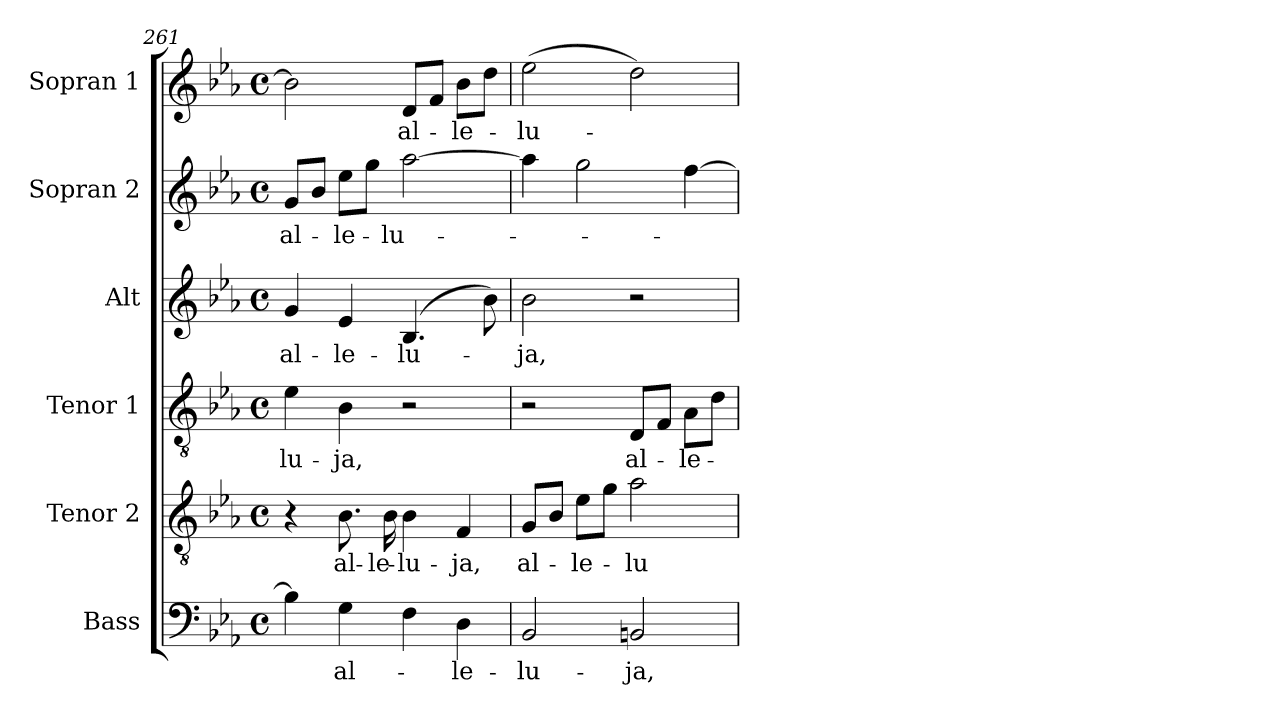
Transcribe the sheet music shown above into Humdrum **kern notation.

**kern	**text	**kern	**text	**kern	**text	**kern	**text	**kern	**text	**kern	**text
*part6	*part6	*part5	*part5	*part4	*part4	*part3	*part3	*part2	*part2	*part1	*part1
*staff6	*staff6	*staff5	*staff5	*staff4	*staff4	*staff3	*staff3	*staff2	*staff2	*staff1	*staff1
*I"Bass	*	*I"Tenor 2	*	*I"Tenor 1	*	*I"Alt	*	*I"Sopran 2	*	*I"Sopran 1	*
*I'B.	*	*I'T. 2	*	*I'T. 1	*	*I'A.	*	*I'S. 2	*	*I'S. 1	*
*clefF4	*	*clefGv2	*	*clefGv2	*	*clefG2	*	*clefG2	*	*clefG2	*
*k[b-e-a-]	*	*k[b-e-a-]	*	*k[b-e-a-]	*	*k[b-e-a-]	*	*k[b-e-a-]	*	*k[b-e-a-]	*
*E-:	*	*E-:	*	*E-:	*	*E-:	*	*E-:	*	*E-:	*
*M4/4	*	*M4/4	*	*M4/4	*	*M4/4	*	*M4/4	*	*M4/4	*
*met(c)	*	*met(c)	*	*met(c)	*	*met(c)	*	*met(c)	*	*met(c)	*
=261	=261	=261	=261	=261	=261	=261	=261	=261	=261	=261	=261
!	!	!	!	!	!LO:LY:b	!	!LO:LY:b	!	!LO:LY:b	!	!
4B-\]	.	4r	.	4e-\	-lu-	4g/	al-	8g/L	al-	2b-\]	.
.	.	.	.	.	.	.	.	8b-/J	.	.	.
!	!LO:LY:b	!	!LO:LY:b	!	!LO:LY:b	!	!LO:LY:b	!	!LO:LY:b	!	!
4G\	al-	8.B-\	al-	4B-\	-ja,	4e-/	-le-	8ee-\L	-le-	.	.
.	.	.	.	.	.	.	.	8gg\J	.	.	.
!	!	!	!LO:LY:b	!	!	!	!	!	!	!	!
.	.	16B-\	-le-	.	.	.	.	.	.	.	.
!	!	!	!LO:LY:b	!	!	!	!LO:LY:b	!	!LO:LY:b	!	!LO:LY:b
4F\	.	4B-\	-lu-	2r	.	(4.B-/	-lu-	[2aa-\	-lu-	8d/L	al-
.	.	.	.	.	.	.	.	.	.	8f/J	.
!	!LO:LY:b	!	!LO:LY:b	!	!	!	!	!	!	!	!LO:LY:b
4D\	-le-	4F/	-ja,	.	.	.	.	.	.	8b-\L	-le-
.	.	.	.	.	.	8b-\)	.	.	.	8dd\J	.
=262	=262	=262	=262	=262	=262	=262	=262	=262	=262	=262	=262
!	!LO:LY:b	!	!LO:LY:b	!	!	!	!LO:LY:b	!	!	!	!LO:LY:b
2BB-/	-lu-	8G/L	al-	2r	.	2b-\	-ja,	4aa-\]	.	(>2ee-\	-lu-
.	.	8B-/J	.	.	.	.	.	.	.	.	.
!	!	!	!LO:LY:b	!	!	!	!	!	!	!	!
.	.	8e-\L	-le-	.	.	.	.	2gg\	.	.	.
.	.	8g\J	.	.	.	.	.	.	.	.	.
!	!LO:LY:b	!	!LO:LY:b	!	!LO:LY:b	!	!	!	!	!	!
2BBn/	-ja,	2a-\	-lu-	8D/L	al-	2r	.	.	.	2dd\)	.
.	.	.	.	8F/J	.	.	.	.	.	.	.
!	!	!	!	!	!LO:LY:b	!	!	!	!	!	!
.	.	.	.	8A-\L	-le-	.	.	[4ff\	.	.	.
.	.	.	.	8d\J	.	.	.	.	.	.	.
=	=	=	=	=	=	=	=	=	=	=	=
*-	*-	*-	*-	*-	*-	*-	*-	*-	*-	*-	*-
